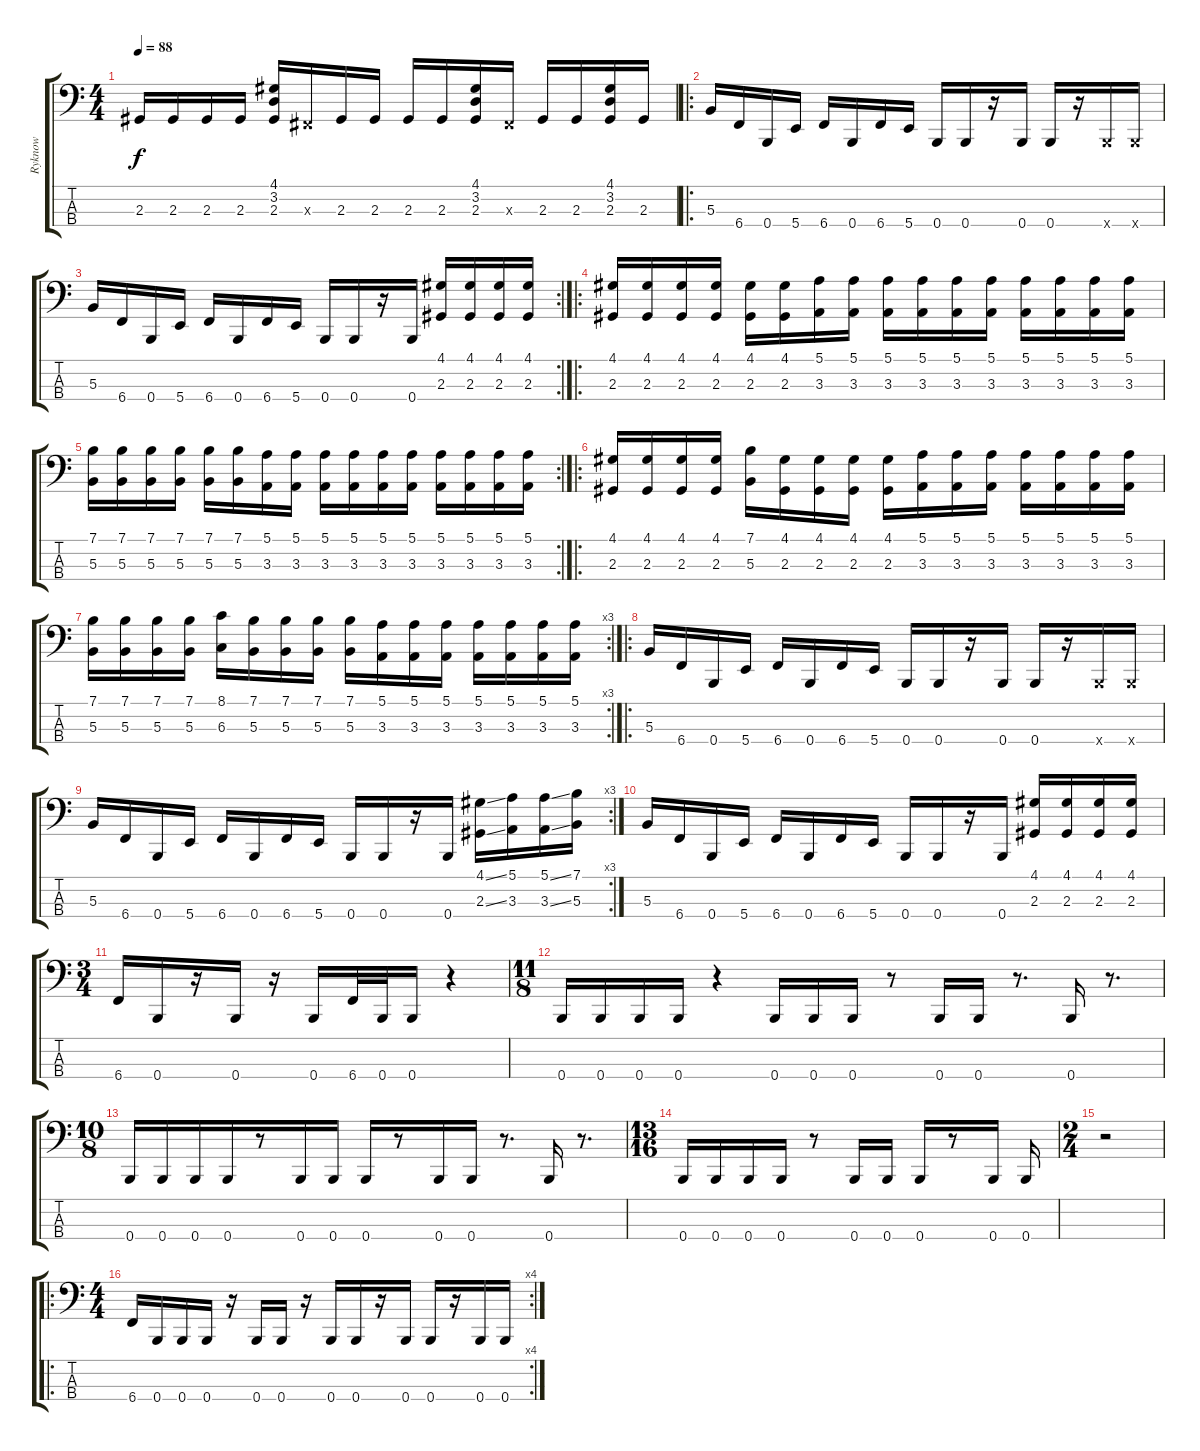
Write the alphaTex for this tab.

\track ("Ryknow" "Ryknow") {instrument slapbass1}
\staff {score tabs}
\tuning (E2 B1 Gb1 B0) {hide}
\ts (4 4)
\tempo 88
\clef f4
\ks c
2.3.16{dy f} 2.3.16 2.3.16 2.3.16 (4.1 3.2 2.3).16 0.3{x}.16 2.3.16 2.3.16 2.3.16 2.3.16 (4.1 3.2 2.3).16 0.3{x}.16 2.3.16 2.3.16 (4.1 3.2 2.3).16 2.3.16 |
\ro
5.3.16 6.4.16 0.4.16 5.4.16 6.4.16 0.4.16 6.4.16 5.4.16 0.4.16 0.4.16 r.16 0.4.16 0.4.16 r.16 0.4{x}.16 0.4{x}.16 |
\rc 2
5.3.16 6.4.16 0.4.16 5.4.16 6.4.16 0.4.16 6.4.16 5.4.16 0.4.16 0.4.16 r.16 0.4.16 (4.1 2.3).16 (4.1 2.3).16 (4.1 2.3).16 (4.1 2.3).16 |
\ro
(4.1 2.3).16 (4.1 2.3).16 (4.1 2.3).16 (4.1 2.3).16 (4.1 2.3).16 (4.1 2.3).16 (5.1 3.3).16 (5.1 3.3).16 (5.1 3.3).16 (5.1 3.3).16 (5.1 3.3).16 (5.1 3.3).16 (5.1 3.3).16 (5.1 3.3).16 (5.1 3.3).16 (5.1 3.3).16 |
\rc 2
(7.1 5.3).16 (7.1 5.3).16 (7.1 5.3).16 (7.1 5.3).16 (7.1 5.3).16 (7.1 5.3).16 (5.1 3.3).16 (5.1 3.3).16 (5.1 3.3).16 (5.1 3.3).16 (5.1 3.3).16 (5.1 3.3).16 (5.1 3.3).16 (5.1 3.3).16 (5.1 3.3).16 (5.1 3.3).16 |
\ro
(4.1 2.3).16 (4.1 2.3).16 (4.1 2.3).16 (4.1 2.3).16 (7.1 5.3).16 (4.1 2.3).16 (4.1 2.3).16 (4.1 2.3).16 (4.1 2.3).16 (5.1 3.3).16 (5.1 3.3).16 (5.1 3.3).16 (5.1 3.3).16 (5.1 3.3).16 (5.1 3.3).16 (5.1 3.3).16 |
\rc 3
(7.1 5.3).16 (7.1 5.3).16 (7.1 5.3).16 (7.1 5.3).16 (8.1 6.3).16 (7.1 5.3).16 (7.1 5.3).16 (7.1 5.3).16 (7.1 5.3).16 (5.1 3.3).16 (5.1 3.3).16 (5.1 3.3).16 (5.1 3.3).16 (5.1 3.3).16 (5.1 3.3).16 (5.1 3.3).16 |
\ro
5.3.16 6.4.16 0.4.16 5.4.16 6.4.16 0.4.16 6.4.16 5.4.16 0.4.16 0.4.16 r.16 0.4.16 0.4.16 r.16 0.4{x}.16 0.4{x}.16 |
\rc 3
5.3.16 6.4.16 0.4.16 5.4.16 6.4.16 0.4.16 6.4.16 5.4.16 0.4.16 0.4.16 r.16 0.4.16 (4.1{ss} 2.3{ss}).16 (5.1 3.3).16 (5.1{ss} 3.3{ss}).16 (7.1 5.3).16 |
5.3.16 6.4.16 0.4.16 5.4.16 6.4.16 0.4.16 6.4.16 5.4.16 0.4.16 0.4.16 r.16 0.4.16 (4.1 2.3).16 (4.1 2.3).16 (4.1 2.3).16 (4.1 2.3).16 |
\ts (3 4)
6.4.16 0.4.16 r.16 0.4.16 r.16 0.4.16 6.4.32 0.4.32 0.4.16 r.4 |
\ts (11 8)
0.4.16 0.4.16 0.4.16 0.4.16 r.4 0.4.16 0.4.16 0.4.16 r.8 0.4.16 0.4.16 r.8{d} 0.4.16 r.8{d} |
\ts (10 8)
0.4.16 0.4.16 0.4.16 0.4.16 r.8 0.4.16 0.4.16 0.4.16 r.8 0.4.16 0.4.16 r.8{d} 0.4.16 r.8{d} |
\ts (13 16)
0.4.16 0.4.16 0.4.16 0.4.16 r.8 0.4.16 0.4.16 0.4.16 r.8 0.4.16 0.4.16 |
\ts (2 4)
r.2 |
\ro
\rc 4
\ts (4 4)
6.4.16 0.4.16 0.4.16 0.4.16 r.16 0.4.16 0.4.16 r.16 0.4.16 0.4.16 r.16 0.4.16 0.4.16 r.16 0.4.16 0.4.16
